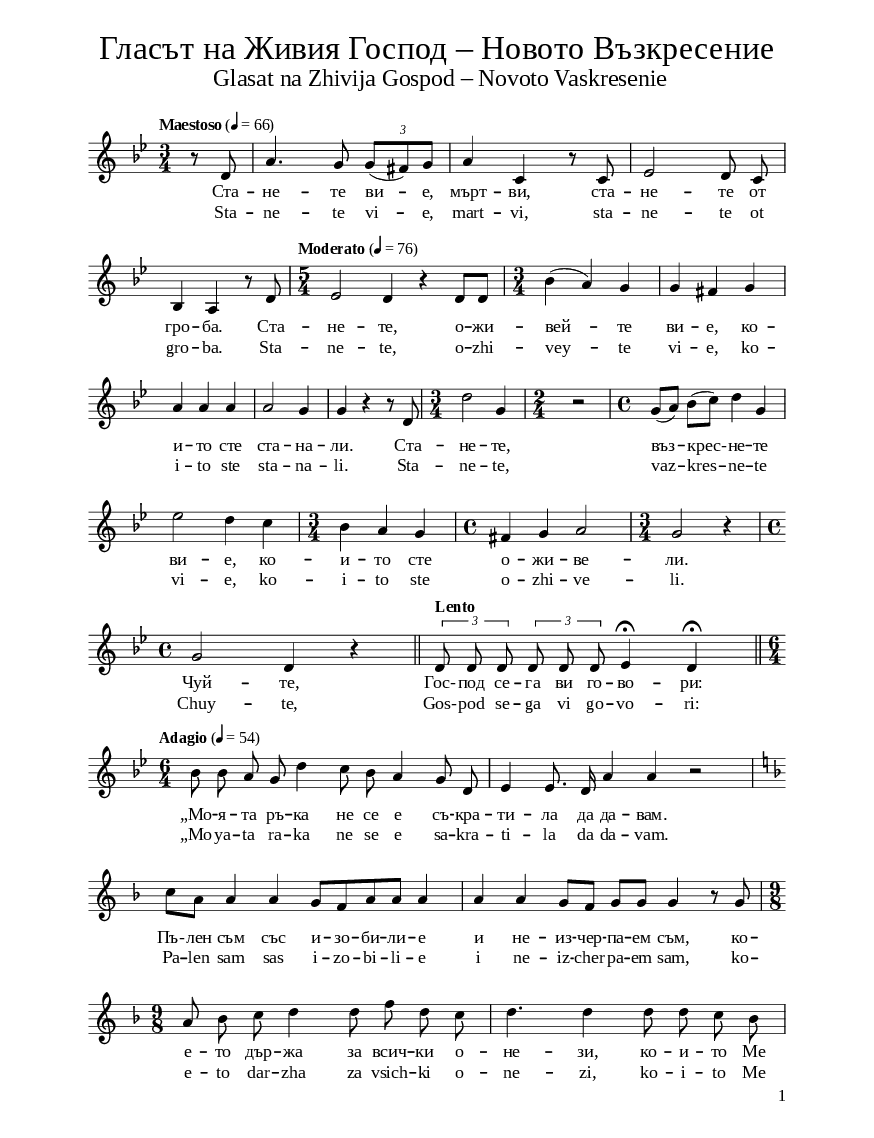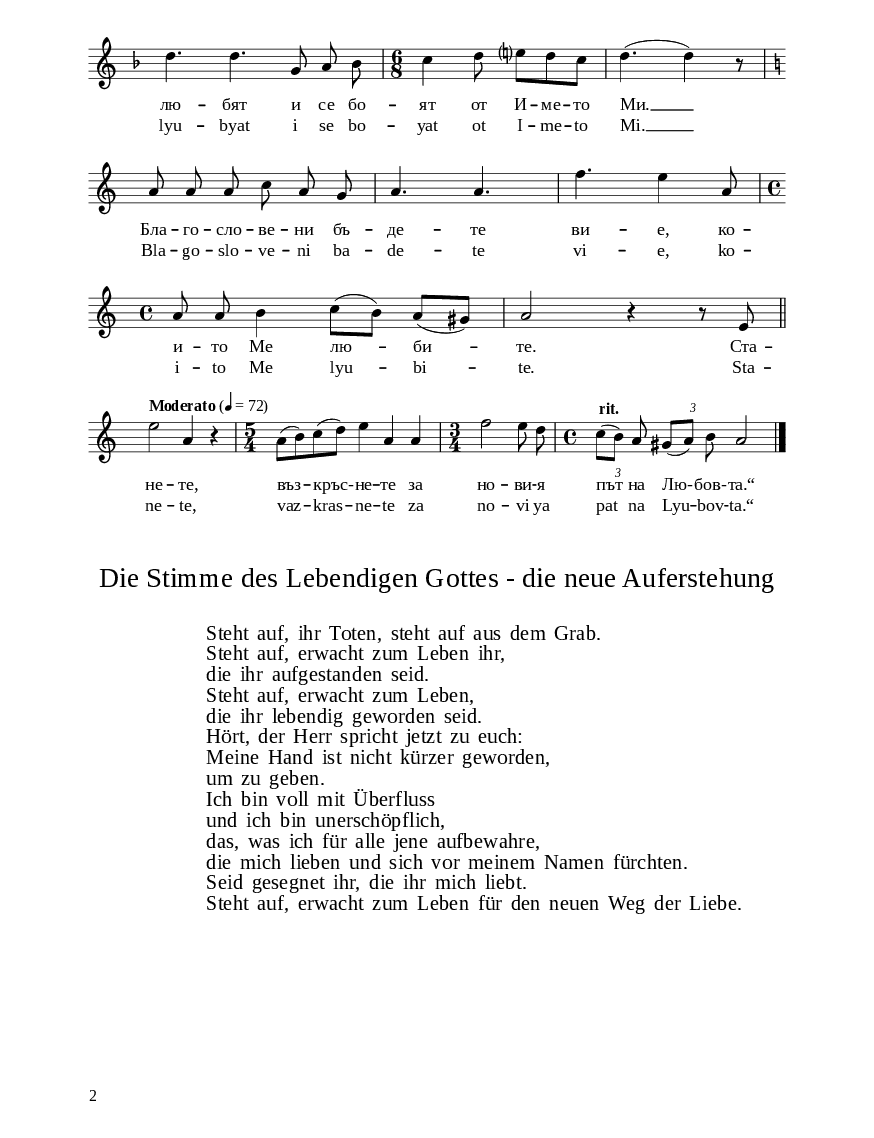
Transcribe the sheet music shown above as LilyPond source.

\version "2.24.0"

% include paper part and global functions
\include "include/globals.ily"

\bookpart {
  \label #'ref190
  \tocItem \markup "Гласът на Живия Господ – Glasat na Zhivija Gospod"
  \include "include/bookpart-paper.ily"
  \score {
    \include "include/score-layout.ily"

    \new Voice \absolute {
      \clef treble
      \key g \minor
      \time 3/4
      \tempoFunc "Maestoso" 4 "66"
     
      \partial 4
      r8 d'8 | % 2
      a'4. g'8 \once \omit TupletBracket \tuplet 3/2 {
        g'8 ( [ fis'8 )  g'8 ]
      }
      | % 3
      a'4 c'4 r8 c'8 | % 4
      es'2 \autoBeamOff d'8 c'8 \break | % 5
      bes4 a4 r8 d'8 | % 6
      \time 5/4  | % 6
      \tempoFunc "Moderato" 4 "76"
      es'2 d'4 r4 \autoBeamOn d'8 d'8 | % 7
      \time 3/4  | % 7
      bes'4 ( a'4 ) g'4 | % 8
      g'4 fis'4 g'4 \break | % 9
      a'4 a'4 a'4 |
      a'2 g'4  | % 11
      g'4 r4 r8 d'8 | % 12
      \time 3/4  | % 12
      d''2 g'4 | \time 2/4 r2 |  % 13
     \time 4/4 g'8 ( [ a'8 ) ]  bes'8 ( [  c''8 )
      ]  d''4 g'4 | \break % 14
      es''2  d''4  c''4 | % 15
      \time 3/4  | % 15
      bes'4 a'4 g'4 | % 16
      \time 4/4  | % 16
      fis'4 g'4 a'2 | % 17
      \time 3/4  | % 17
      g'2 r4 | \break % 18
      \time 4/4  | % 18
      g'2 d'4 r4 \bar "||" 
      \autoBeamOff
      \tempo "Lento"
      \times 2/3  {
        d'8  d'8 d'8
      }
      \times 2/3  {
        d'8 d'8 d'8
      }
      es'4 ^\fermata d'4 ^\fermata \bar "||"
      \break |
      \tempoFunc "Adagio" 4 "54"
      \time 6/4
      bes'8  bes'8 a'8 g'8
      d''4  c''8  bes'8  % 21
      a'4 g'8 d'8 | es'4 es'8. d'16 a'4 a'4 r2 \break | % 23
      \autoBeamOn
      \key f \major
      c''8 a'8 a'4 a'4  g'8 f'8 a'8 a'8 a'4 | % 25
      a'4 a'4 g'8 f'8 g'8 g'8 g'4 r8 g'8 | \break  % 27
      \time 9/8
      \autoBeamOff
      a'8  bes'8  c''8  d''4
      d''8 f''8  d''8  c''8 | d''4.
      d''4  d''8 
      d''8  c''8  bes'8 | \break
       d''4.
      d''4. g'8 a'8  bes'8 | 
      \time 6/8
       c''4  d''8 \autoBeamOn e''?8  d''8  c''8 |  d''4. (d''4) r8 | \break
      \key a \minor
      \autoBeamOff a'8 a'8 a'8 c''8 a'8 g'8 | a'4. a'4. |
      f''4.  e''4 a'8  | \break
      \time 4/4  | % 35
      a'8 a'8  b'4  c''8 ( [
      b'8 ) ] a'8 ( [ gis'8 ) ] | % 36
      a'2 r4 r8 e'8 \bar "||"
      \break | % 37
      | % 37
      \tempoFunc "Moderato" 4 "72"
      e''2 a'4 r4 | % 38

      \autoBeamOn
    
      \time 5/4 a'8 (  [ b'8 )   c''8 (   d''8 ) ]  e''4 a'4  a'4 | 
      \time 3/4 
      f''2  \autoBeamOff e''8  d''8 |
      \time 4/4
      \tweak direction #up \once \omit TupletBracket \times 2/3 {
        \once \override Slur.positions = #'(1 . 1)
        \tempo "         rit." c''8   ( [  b'8 ) ]  a'8 
      }
      \once \omit TupletBracket \times 2/3 {
        gis'8 ( [  a'8
        ) ] b'8
      }
      a'2
      \bar "|."

    }

    \addlyrics {
      Ста -- не -- те ви -- е, мърт --
      ви, ста -- не -- те от гро -- ба.
      Ста -- не -- те, о -- жи -- вей --
      те ви -- е, ко -- и -- то сте ста --
      на -- ли. Ста -- не -- те, въз --
      "крес-" -- не -- те ви -- е, ко -- и
      -- то сте о -- жи -- ве -- ли. Чуй --
      те, "Гос-" -- под се -- га ви го --
      во -- ри: „Мо -- я -- та ръ -- ка
      не се е съ -- кра -- ти -- ла да
      да -- вам. "Пъ-" -- лен съм със и --
      зо -- би -- ли -- е и не -- из -- чер
      -- па -- ем съм, ко -- е -- то дър --
      жа за всич -- ки о -- не -- зи, ко
      -- и -- то Ме лю -- бят и се бо --
      ят от И -- ме -- то Ми. __ Бла -- го --
      сло -- ве -- ни бъ -- де -- те ви --
      е, ко -- и -- то Ме лю -- би
      -- те. Ста -- не -- те, въз --
      "кръс-" -- не -- те за но -- ви -- я
      път на "Лю-" -- "бов-" -- та.“}
      \addlyrics {
        Sta -- ne -- te vi -- e, mart --
        vi, sta -- ne -- te ot gro -- ba.
        Sta -- ne -- te, o -- zhi -- vey --
        te vi -- e, ko -- i -- to ste sta --
        na -- li. Sta -- ne -- te, vaz --
        kres -- ne -- te vi -- e, ko -- i
        -- to ste o -- zhi -- ve -- li. Chuy --
        te, "Gos-" -- pod se -- ga vi go --
        vo -- ri: „Mo -- ya -- ta ra -- ka
        ne se e sa -- kra -- ti -- la da
        da -- vam. Pa -- len sam sas i --
        zo -- bi -- li -- e i ne -- iz -- cher
        -- pa -- em sam, ko -- e -- to dar --
        zha za vsich -- ki o -- ne -- zi, ko
        -- i -- to Me lyu -- byat i se bo --
        yat ot I -- me -- to Mi. __ Bla -- go --
        slo -- ve -- ni ba -- de -- te vi --
        e, ko -- i -- to Me lyu -- bi
        -- te. Sta -- ne -- te, vaz --
        kras -- ne -- te za no -- vi -- ya
        pat na Lyu -- bov -- ta.“}

        \header {
          title = \titleFunc "Гласът на Живия Господ – Новото Възкресение" " Glasat na Zhivija Gospod – Novoto Vaskresenie"
        }

        \midi{}

      } % score

      \markup \empty-one
      % include foreign translation(s) of the song
      \version "2.24.0"

\markup \fill-line { \fontsize #5 "Die Stimme des Lebendigen Gottes - die neue Auferstehung" }
\markup \null
\markup \null
\markup \fontsize #deCoupletFontSize {
  \hspace #10
  \override #`(baseline-skip . ,deCoupletBaselineSkip)

  \column {
    \line { " " }

 \line { " "Steht auf, ihr Toten, steht auf aus dem Grab.}

 \line { " "Steht auf, erwacht zum Leben ihr, }

 \line { " "die ihr aufgestanden seid.}

\line { " "Steht auf, erwacht zum Leben,}

 \line { " "die ihr lebendig geworden seid.}

 \line { " "Hört, der Herr spricht jetzt zu euch:}

 \line { " "Meine Hand ist nicht kürzer geworden,}

 \line { " "um zu geben.}

 \line { " "Ich bin voll mit Überfluss}

 \line { " "und ich bin unerschöpflich,}

 \line { " "das, was ich für alle jene aufbewahre,}

 \line { " "die mich lieben und sich vor meinem Namen fürchten.}

 \line { " "Seid gesegnet ihr, die ihr mich liebt.}

 \line { " "Steht auf, erwacht zum Leben für den neuen Weg der Liebe.}


  }
}

    } % bookpart

    % Più mosso
    %
